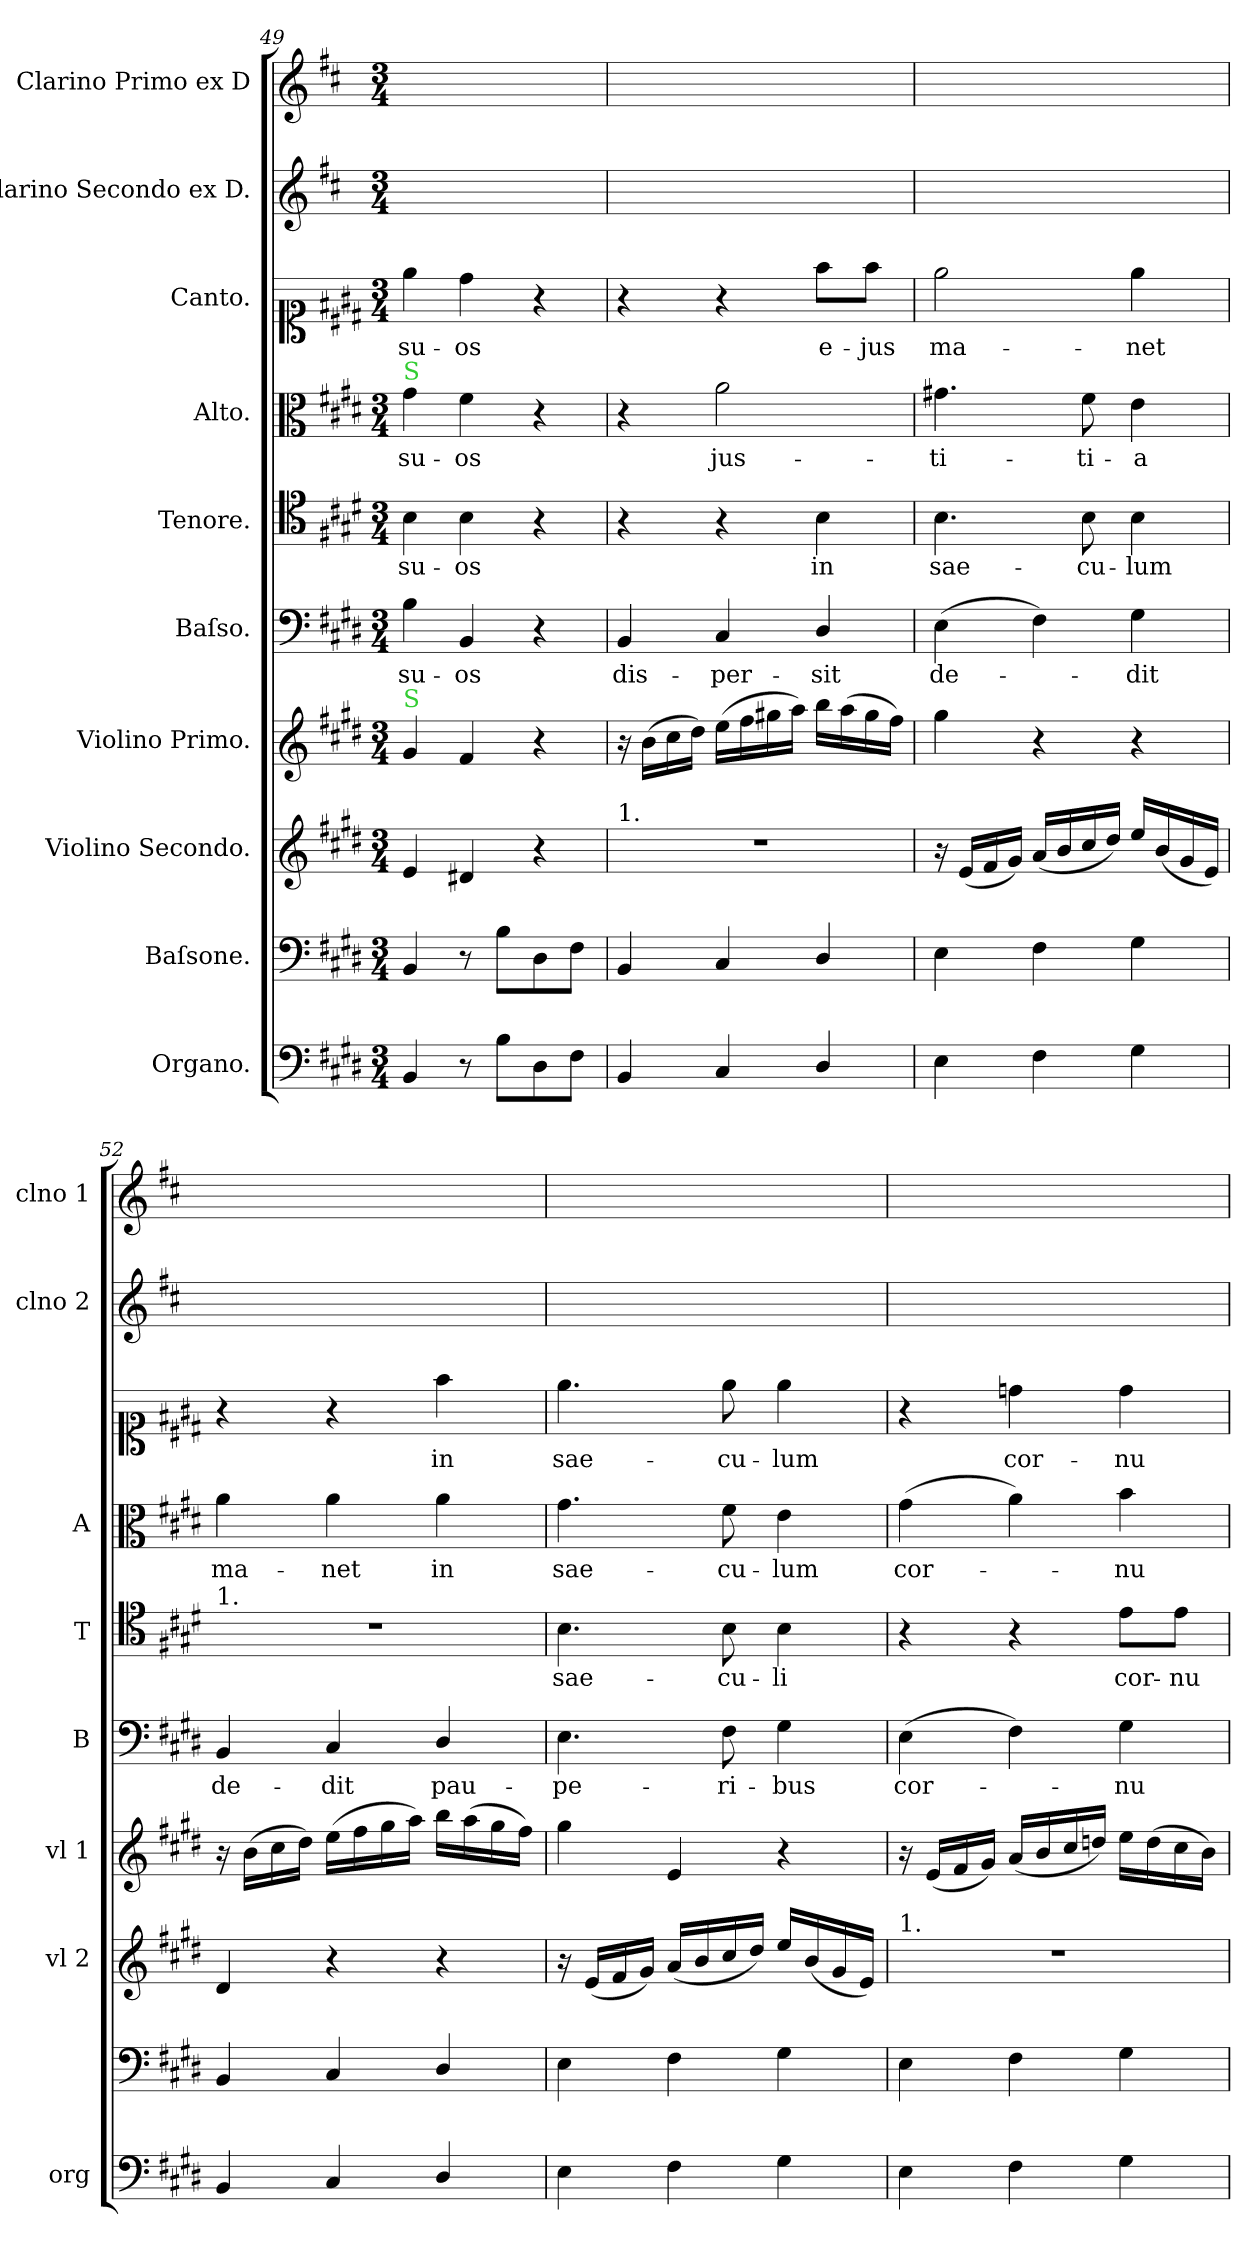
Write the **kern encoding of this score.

**kern	**kern	**kern	**kern	**kern	**text	**kern	**text	**kern	**text	**kern	**text	**kern	**kern
*part10	*part9	*part8	*part7	*part6	*part6	*part5	*part5	*part4	*part4	*part3	*part3	*part2	*part1
*staff10	*staff9	*staff8	*staff7	*staff6	*staff6	*staff5	*staff5	*staff4	*staff4	*staff3	*staff3	*staff2	*staff1
*I"Organo.	*I"Baſsone.	*I"Violino Secondo.	*I"Violino Primo.	*I"Baſso.	*	*I"Tenore.	*	*I"Alto.	*	*I"Canto.	*	*I"Clarino Secondo ex D.	*I"Clarino Primo ex D
*I'org	*	*I'vl 2	*I'vl 1	*I'B	*	*I'T	*	*I'A	*	*	*	*I'clno 2	*I'clno 1
*clefF4	*clefF4	*clefG2	*clefG2	*clefF4	*	*clefC4	*	*clefC3	*	*clefC1	*	*clefG2	*clefG2
*	*	*	*	*	*	*	*	*	*	*	*	*ITrd-1c-2	*ITrd-1c-2
*k[f#c#g#d#]	*k[f#c#g#d#]	*k[f#c#g#d#]	*k[f#c#g#d#]	*k[f#c#g#d#]	*	*k[f#c#g#d#]	*	*k[f#c#g#d#]	*	*k[f#c#g#d#]	*	*k[f#c#g#d#]	*k[f#c#g#d#]
*E:	*E:	*E:	*E:	*E:	*	*E:	*	*E:	*	*E:	*	*E:	*E:
*M3/4	*M3/4	*M3/4	*M3/4	*M3/4	*	*M3/4	*	*M3/4	*	*M3/4	*	*M3/4	*M3/4
=49	=49	=49	=49	=49	=49	=49	=49	=49	=49	=49	=49	=49	=49
!	!	!	!	!	!	!	!	!LO:TX:a:color=limegreen:t=S	!	!	!	!	!
!	!	!	!LO:TX:a:color=limegreen:t=S	!	!	!	!	!	!	!	!	!	!
4BB/	4BB/	4e/	4g#/	4B\	su-	4B\	su-	4g#\	su-	4ee\	su-	2.ryy	2.ryy
8r	8r	4d#X/	4f#/	4BB/	-os	4B\	-os	4f#\	-os	4dd#\	-os	.	.
8B\L	8B\L	.	.	.	.	.	.	.	.	.	.	.	.
8D#\	8D#\	4r	4r	4r	.	4r	.	4r	.	4r	.	.	.
8F#\J	8F#\J	.	.	.	.	.	.	.	.	.	.	.	.
=50	=50	=50	=50	=50	=50	=50	=50	=50	=50	=50	=50	=50	=50
!	!	!LO:TX:a:t=1.	!	!	!	!	!	!	!	!	!	!	!
4BB/	4BB/	2.r	16r	4BB/	dis-	4r	.	4r	.	4r	.	2.ryy	2.ryy
.	.	.	(16b\LL	.	.	.	.	.	.	.	.	.	.
.	.	.	16cc#\	.	.	.	.	.	.	.	.	.	.
.	.	.	16dd#\JJ)	.	.	.	.	.	.	.	.	.	.
4C#/	4C#/	.	(16ee\LL	4C#/	-per-	4r	.	2a\	jus-	4r	.	.	.
.	.	.	16ff#\	.	.	.	.	.	.	.	.	.	.
.	.	.	16gg#X\	.	.	.	.	.	.	.	.	.	.
.	.	.	16aa\JJ)	.	.	.	.	.	.	.	.	.	.
4D#/	4D#/	.	16bb\LL	4D#/	-sit	4B\	in	.	.	8ff#\L	e-	.	.
.	.	.	(16aa\	.	.	.	.	.	.	.	.	.	.
.	.	.	16gg#\	.	.	.	.	.	.	8ff#\J	-jus	.	.
.	.	.	16ff#\JJ)	.	.	.	.	.	.	.	.	.	.
=51	=51	=51	=51	=51	=51	=51	=51	=51	=51	=51	=51	=51	=51
4E\	4E\	16r	4gg#\	(4E\	de-	4.B\	sae-	4.g#X\	-ti-	2ee\	ma-	2.ryy	2.ryy
.	.	(16e/LL	.	.	.	.	.	.	.	.	.	.	.
.	.	16f#/	.	.	.	.	.	.	.	.	.	.	.
.	.	16g#/JJ)	.	.	.	.	.	.	.	.	.	.	.
4F#\	4F#\	(16a/LL	4r	4F#\)	.	.	.	.	.	.	.	.	.
.	.	16b/	.	.	.	.	.	.	.	.	.	.	.
.	.	16cc#/	.	.	.	8B\	-cu-	8f#\	-ti-	.	.	.	.
.	.	16dd#/JJ)	.	.	.	.	.	.	.	.	.	.	.
4G#\	4G#\	16ee/LL	4r	4G#\	-dit	4B\	-lum	4e\	-a	4ee\	-net	.	.
.	.	(16b/	.	.	.	.	.	.	.	.	.	.	.
.	.	16g#/	.	.	.	.	.	.	.	.	.	.	.
.	.	16e/JJ)	.	.	.	.	.	.	.	.	.	.	.
=52	=52	=52	=52	=52	=52	=52	=52	=52	=52	=52	=52	=52	=52
!	!	!	!	!	!	!LO:TX:a:t=1.	!	!	!	!	!	!	!
!	!	!	!	!	!LO:LY:i	!	!	!	!	!	!	!	!
4BB/	4BB/	4d#/	16r	4BB/	de-	2.r	.	4a\	ma-	4r	.	2.ryy	2.ryy
.	.	.	(16b\LL	.	.	.	.	.	.	.	.	.	.
.	.	.	16cc#\	.	.	.	.	.	.	.	.	.	.
.	.	.	16dd#\JJ)	.	.	.	.	.	.	.	.	.	.
!	!	!	!	!	!LO:LY:i	!	!	!	!	!	!	!	!
4C#/	4C#/	4r	(16ee\LL	4C#/	-dit	.	.	4a\	-net	4r	.	.	.
.	.	.	16ff#\	.	.	.	.	.	.	.	.	.	.
.	.	.	16gg#\	.	.	.	.	.	.	.	.	.	.
.	.	.	16aa\JJ)	.	.	.	.	.	.	.	.	.	.
4D#/	4D#/	4r	16bb\LL	4D#/	pau-	.	.	4a\	in	4ff#\	in	.	.
.	.	.	(16aa\	.	.	.	.	.	.	.	.	.	.
.	.	.	16gg#\	.	.	.	.	.	.	.	.	.	.
.	.	.	16ff#\JJ)	.	.	.	.	.	.	.	.	.	.
=53	=53	=53	=53	=53	=53	=53	=53	=53	=53	=53	=53	=53	=53
4E\	4E\	16r	4gg#\	4.E\	-pe-	4.B\	sae-	4.g#\	sae-	4.ee\	sae-	2.ryy	2.ryy
.	.	(16e/LL	.	.	.	.	.	.	.	.	.	.	.
.	.	16f#/	.	.	.	.	.	.	.	.	.	.	.
.	.	16g#/JJ)	.	.	.	.	.	.	.	.	.	.	.
4F#\	4F#\	(16a/LL	4e/	.	.	.	.	.	.	.	.	.	.
.	.	16b/	.	.	.	.	.	.	.	.	.	.	.
.	.	16cc#/	.	8F#\	-ri-	8B\	-cu-	8f#\	-cu-	8ee\	-cu-	.	.
.	.	16dd#/JJ)	.	.	.	.	.	.	.	.	.	.	.
4G#\	4G#\	16ee/LL	4r	4G#\	-bus	4B\	-li	4e\	-lum	4ee\	-lum	.	.
.	.	(16b/	.	.	.	.	.	.	.	.	.	.	.
.	.	16g#/	.	.	.	.	.	.	.	.	.	.	.
.	.	16e/JJ)	.	.	.	.	.	.	.	.	.	.	.
=54	=54	=54	=54	=54	=54	=54	=54	=54	=54	=54	=54	=54	=54
!	!	!LO:TX:a:t=1.	!	!	!	!	!	!	!	!	!	!	!
4E\	4E\	2.r	16r	(4E\	cor-	4r	.	(4g#\	cor-	4r	.	2.ryy	2.ryy
.	.	.	(16e/LL	.	.	.	.	.	.	.	.	.	.
.	.	.	16f#/	.	.	.	.	.	.	.	.	.	.
.	.	.	16g#/JJ)	.	.	.	.	.	.	.	.	.	.
4F#\	4F#\	.	(16a/LL	4F#\)	.	4r	.	4a\)	.	4ddn\	cor-	.	.
.	.	.	16b/	.	.	.	.	.	.	.	.	.	.
.	.	.	16cc#/	.	.	.	.	.	.	.	.	.	.
.	.	.	16ddn/JJ)	.	.	.	.	.	.	.	.	.	.
4G#\	4G#\	.	16ee\LL	4G#\	-nu	8e\L	cor-	4b\	-nu	4dd\	-nu	.	.
.	.	.	(16dd\	.	.	.	.	.	.	.	.	.	.
.	.	.	16cc#\	.	.	8e\J	-nu	.	.	.	.	.	.
.	.	.	16b\JJ)	.	.	.	.	.	.	.	.	.	.
=	=	=	=	=	=	=	=	=	=	=	=	=	=
*-	*-	*-	*-	*-	*-	*-	*-	*-	*-	*-	*-	*-	*-
